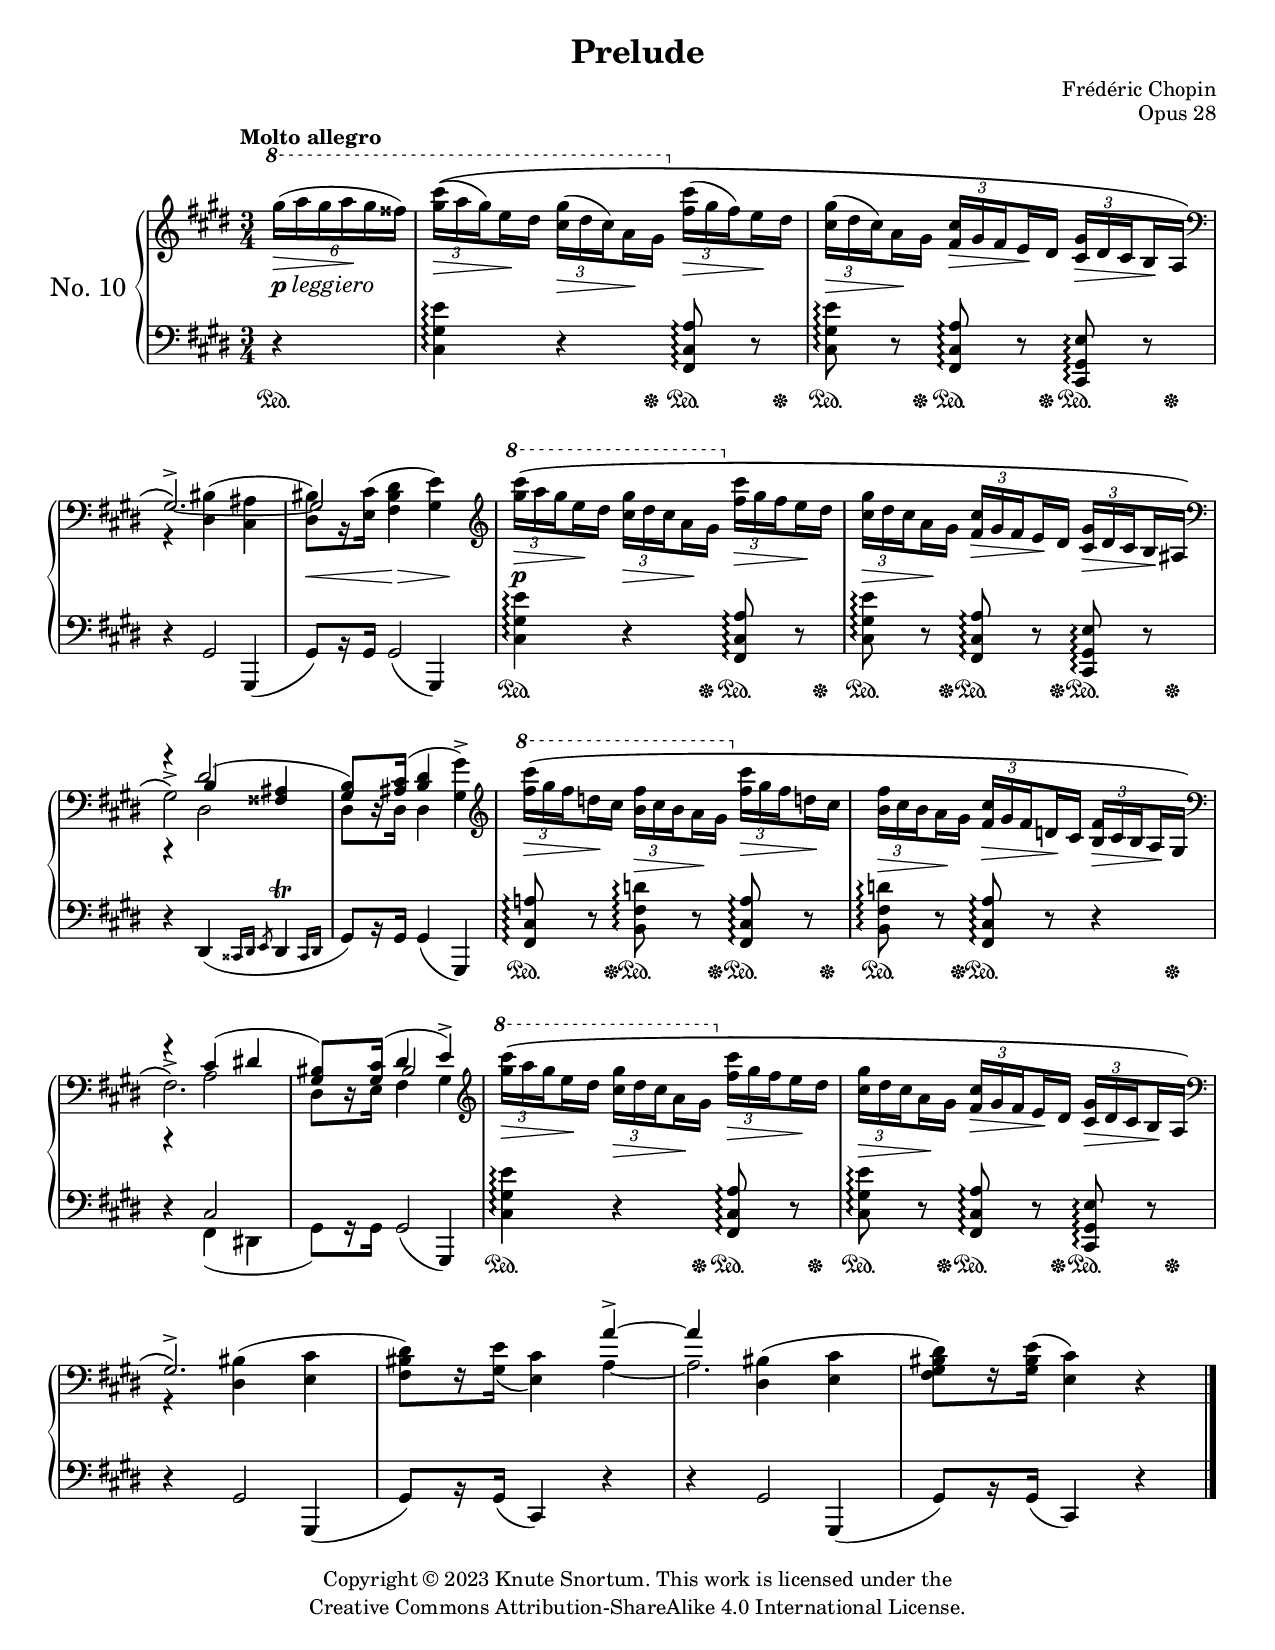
\version "2.24.0"

\include "includes/header-paper.ily"
%...+....1....+....2....+....3....+....4....+....5....+....6....+....7....+....

\version "2.22.2"
\language "english"

\include "global-variables.ily"

%%% Positions and shapes %%%

tieShapeA = \shape #'((0.25 . 0.5) (0 . 0.85) (0 . 0.85) (-0.25 . 0.5)) \etc

%%% Music %%%

global = {
  \time 3/4
  \key cs \minor
  \accidentalStyle piano
}

rightHandUpper = \relative {
  \partial 4 
  \omit TupletBracket
  \ottava 1 \tuplet 6/4 { gs'''16(\> a gs a\! gs fss) }
  \set subdivideBeams = ##t
  \set baseMoment = #(ly:make-moment 1/8)
  \tuplet 3/2 { <gs cs>16(\(\> a gs) } e16\! ds 
    \tuplet 3/2 { <cs gs'>16(\> ds cs) } a\! gs 
    \ottava 0 \tuplet 3/2 { <fs cs'>16(\> gs fs) } e16\! ds |
  \tuplet 3/2 { <cs gs'>16(\> ds cs) } a\! gs 
    \tuplet 3/2 { <fs cs'>16\> gs fs } e16\! ds 
    \tuplet 3/2 { <cs gs'>16\> ds cs } b16\! a | \break
  \clef bass
  \voiceOne
  gs2.->\)-\tieShapeA _~ |
  gs2 s4 |
  \clef treble \ottava 1
  \oneVoice
  \tuplet 3/2 { <gs''' cs>16\(\> a gs } e16\! ds 
    \tuplet 3/2 { <cs gs'>16\> ds cs } a\! gs 
    \ottava 0 \tuplet 3/2 { <fs cs'>16\> gs fs } e16\! ds |
  \tuplet 3/2 { <cs gs'>16\> ds cs } a\! gs 
    \tuplet 3/2 { <fs cs'>16\> gs fs } e16\! ds 
    \tuplet 3/2 { <cs gs'>16\> ds cs } b16\! as |
  \clef bass
  \voiceTwo
  gs2^>\) s4 |
  s2. |
  
  \barNumberCheck 9
  \clef treble \ottava 1
  \oneVoice
  \tuplet 3/2 { <fs''' cs'>16\(\> gs fs } d16\! cs
    \tuplet 3/2 { <b fs'>16\> cs b } a\! gs
    \ottava 0 \tuplet 3/2 { <fs cs'>16\> gs fs } d16\! cs |
  \tuplet 3/2 { <b fs'>16\> cs b } a\! gs
    \tuplet 3/2 { <fs cs'>16\> gs fs } d16\! cs
    \tuplet 3/2 { <b fs'>16\> cs b } a\! gs |
  \clef bass
  \voiceTwo
  fs2.^>\) |
  \voiceThree
  s4 bs2 |
  \clef treble \ottava 1
  \oneVoice
  \tuplet 3/2 { <gs''' cs>16\(\> a gs } e16\! ds 
    \tuplet 3/2 { <cs gs'>16\> ds cs } a\! gs 
    \ottava 0 \tuplet 3/2 { <fs cs'>16\> gs fs } e16\! ds |
  \tuplet 3/2 { <cs gs'>16\> ds cs } a\! gs 
    \tuplet 3/2 { <fs cs'>16\> gs fs } e16\! ds 
    \tuplet 3/2 { <cs gs'>16\> ds cs } b16\! a |
  \clef bass
  \voiceOne
  gs2.->\)
  % \barNumberCheck 16
  s2 << { \voiceOne a'4->~ | a4 s2 | } \\ { \voiceTwo a,4~ | a2. | } >>
  s2. |
  \bar "|."
}

rightHandLower = \relative {
  \voiceTwo
  \partial 4 s4
  s2. * 2 |
  r4 <ds bs'>^( <cs as'> |
  <ds bs'>8)[ r16 <e cs'>]^( <fs bs ds>4 <gs e'>) |
  s2. * 2 |
  <<
    { 
      \voiceThree a'4\rest ds,2( |
      <gs, b>8)[ s16 <as cs>]( <b ds>4 \stemDown <gs gs'>->) |
    }
    \\
    { \voiceFive s4 b <fss as> | s2. }
    \\ 
    { \voiceFour r4 ds2 | ds8[ r16 ds] ds4 s | }
  >> 
  
  \barNumberCheck 9
  s2. * 2 |
  <<
    { \voiceOne g'4\rest cs,( ds | <gs, bs>8)[ s16 <gs cs>16]( ds'4 e->) | }
    \\
    { \voiceTwo r4 a,2 | ds,8[ r16 e] fs4 gs | }
  >> 
  s2. * 2 |
  \voiceTwo
  r4 <ds bs'>^( <e cs'> |
  <fs bs ds>8)[ r16 <gs e'>]( <e cs'>4) s4 |
  
  \barNumberCheck 17
  s4 <ds bs'>^( <e cs'> |
  <fs gs bs ds>8)[ r16 <gs bs e>]^( <e cs'>4) d4\rest |
}

rightHand = <<
  \clef treble
  \global
  \set Score.tempoHideNote = ##t 
  \tempo "Molto allegro" 4 = 120
  \new Voice \rightHandUpper
  \new Voice \rightHandLower
>>

leftHand = \relative {
  \clef bass
  \global
  \partial 4 r4
  <cs gs' e'>4\arpeggio r <fs, cs' a'>8\arpeggio r |
  <cs' gs' e'>8\arpeggio r <fs, cs' a'>\arpeggio r <cs gs' e'>8\arpeggio r |
  r4 gs'2*1/2 gs,4( |
  gs'8)[ r16 gs16] gs2*1/2( gs,4) |
  <cs' gs' e'>4\arpeggio r <fs, cs' a'>8\arpeggio r |
  <cs' gs' e'>8\arpeggio r <fs, cs' a'>\arpeggio r <cs gs' e'>8\arpeggio r |
  \tag layout {
    r4 ds4( \grace { css16[ ds] \slashFlag e8 } 
      \afterGrace ds4\trill { css16[ ds] } |
  }
  \tag midi {
    \tuplet 3/2 { r4. ds4 css16 ds e ds e ds cs ds | }
  }
  gs8)[ r16 gs] gs4( gs,) |
  
  \barNumberCheck 9
  <fs' cs' a'>8\arpeggio r <b fs' d'>\arpeggio r <fs cs' a'>\arpeggio r |
  <b fs' d'>8\arpeggio r <fs cs' a'>\arpeggio r r4 |
  r4
    <<
      { \voiceThree cs'2 | s4 gs2*1/2_( gs,4) | }
      \\
      { \voiceFour fs'4( ds! | gs8)[ r16 gs] s2 | }
    >> 
  <cs gs' e'>4\arpeggio r <fs, cs' a'>8\arpeggio r |
  <cs' gs' e'>8\arpeggio r <fs, cs' a'>\arpeggio r <cs gs' e'>8\arpeggio r |
  r4 gs'2*1/2 gs,4( |
  gs'8)[ r16 gs]( cs,4) r4 |
  
  \barNumberCheck 17
  r4 gs'2*1/2 gs,4( |
  gs'8)[ r16 gs]( cs,4) r4 |
}

dynamics = {
  \override TextScript.Y-offset = -0.5
  \partial 4 s4^\pLeggiero
  s2. * 3 |
  s4\< s4.\> s8\! |
  s2.\p |
}

pedal = {
  \partial 4 s4\sustainOn
  s4.. s16\sustainOff s8.\sustainOn s16\sustainOff |
  s8.\sustainOn s16\sustainOff s8.\sustainOn s16\sustainOff 
    s8.\sustainOn s16\sustainOff |
  s2. * 2 |
  s4..\sustainOn s16\sustainOff s8.\sustainOn s16\sustainOff |
  s8.\sustainOn s16\sustainOff s8.\sustainOn s16\sustainOff 
    s8.\sustainOn s16\sustainOff |
  s2. * 2 |
  
  \barNumberCheck 9
  s8.\sustainOn s16\sustainOff s8.\sustainOn s16\sustainOff 
    s8.\sustainOn s16\sustainOff |
  s8.\sustainOn s16\sustainOff s4..\sustainOn s16\sustainOff |
  s2. * 2 |
  s4..\sustainOn s16\sustainOff s8.\sustainOn s16\sustainOff |
  s8.\sustainOn s16\sustainOff s8.\sustainOn s16\sustainOff 
    s8.\sustainOn s16\sustainOff |
}

preludeTenMusic = \score { 
  \keepWithTag #'layout
  \new PianoStaff \with { 
    instrumentName = \markup \huge "No. 10"
  } <<
    \new Staff = "upper" \rightHand
    \new Dynamics \dynamics
    \new Staff = "lower" \leftHand
    \new Dynamics \pedal
  >>
  \layout {}
}

preludeTenMidi = \book {
  \bookOutputName "prelude-op28-no10"
  \score { 
    \keepWithTag #'midi
    <<
      \new Staff = "upper" << \rightHand \dynamics \pedal >>
      \new Staff = "lower" << \leftHand \dynamics \pedal >>
    >>
    \midi {}
  }
}


\header {
  title = "Prelude"
  opus = "Opus 28"
  composer = "Frédéric Chopin"
}

\preludeTenMusic
\preludeTenMidi
